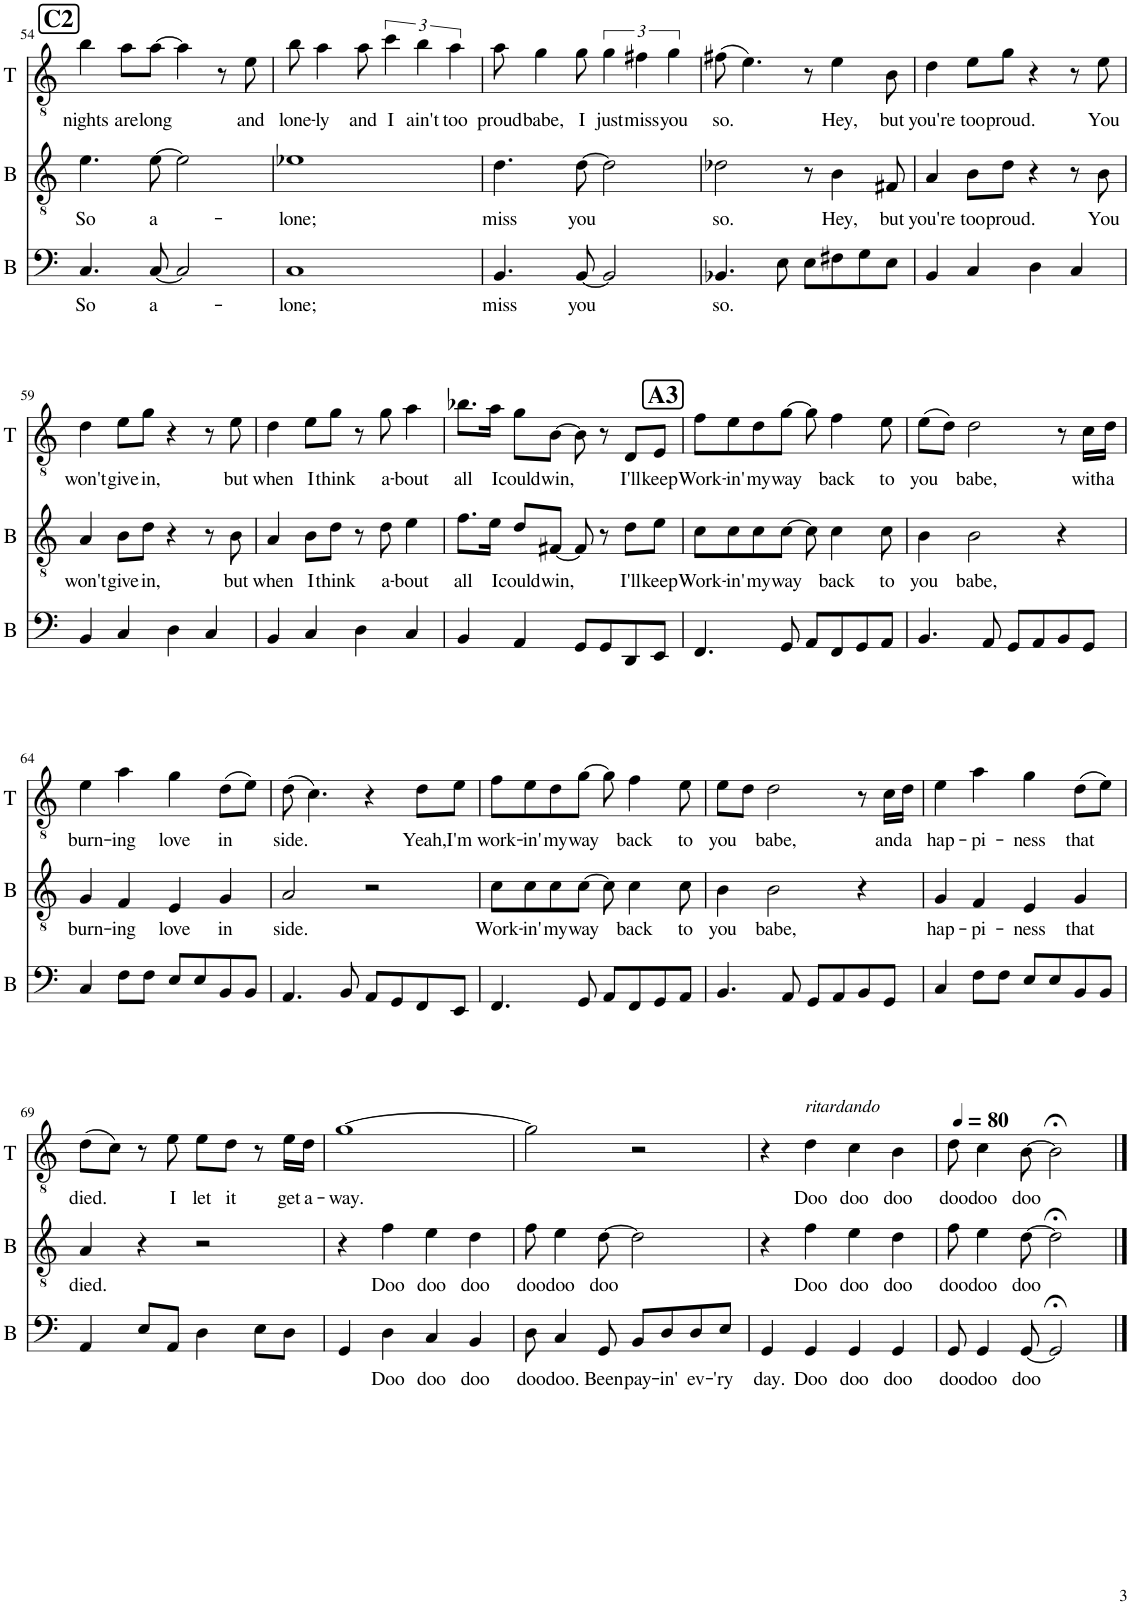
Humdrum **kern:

**kern	**text	**kern	**text	**kern	**text
*part3	*part3	*part2	*part2	*part1	*part1
*staff3	*staff3	*staff2	*staff2	*staff1	*staff1
*I"Bass	*	*I"Baritone	*	*I"Tenor	*
*I'B	*	*I'B	*	*I'T	*
!!LO:PB:g=z
*clefF4	*	*clefGv2	*	*clefGv2	*
*k[]	*	*k[]	*	*k[]	*
*M4/4	*	*M4/4	*	*M4/4	*
!!LO:REH:place=s1:a:B:cj:fs=14:t=C2
=54	=54	=54	=54	=54	=54
!	!LO:LY:b	!	!LO:LY:b	!	!LO:LY:b
4.C/	So	4.e\	So	4b\	nights
!	!	!	!	!	!LO:LY:b
.	.	.	.	8a\L	are
!	!LO:LY:b	!	!LO:LY:b	!	!LO:LY:b
[8C/	a-	[8e\	a-	[8a\J	long
2C/]	.	2e\]	.	4a\]	.
.	.	.	.	8r	.
!	!	!	!	!	!LO:LY:b
.	.	.	.	8e\	and
=55	=55	=55	=55	=55	=55
!	!LO:LY:b	!	!LO:LY:b	!	!LO:LY:b
1C	-lone;	1e-X	-lone;	8b\	lone-
!	!	!	!	!	!LO:LY:b
.	.	.	.	4a\	-ly
!	!	!	!	!	!LO:LY:b
.	.	.	.	8a\	and
!	!	!	!	!	!LO:LY:b
.	.	.	.	6cc\	I
!	!	!	!	!	!LO:LY:b
.	.	.	.	6b\	ain't
!	!	!	!	!	!LO:LY:b
.	.	.	.	6a\	too
=56	=56	=56	=56	=56	=56
!	!LO:LY:b	!	!LO:LY:b	!	!LO:LY:b
4.BB/	miss	4.d\	miss	8a\	proud
!	!	!	!	!	!LO:LY:b
.	.	.	.	4g\	babe,
!	!LO:LY:b	!	!LO:LY:b	!	!LO:LY:b
[8BB/	you	[8d\	you	8g\	I
!	!	!	!	!	!LO:LY:b
2BB/]	.	2d\]	.	6g\	just
!	!	!	!	!	!LO:LY:b
.	.	.	.	6f#X\	miss
!	!	!	!	!	!LO:LY:b
.	.	.	.	6g\	you
=57	=57	=57	=57	=57	=57
!	!LO:LY:b	!	!LO:LY:b	!	!LO:LY:b
4.BB-X/	so.	2d-X\	so.	(8f#X\	so.
.	.	.	.	4.e\)	.
8E\	.	.	.	.	.
8E\L	.	8r	.	8r	.
!	!	!	!LO:LY:b	!	!LO:LY:b
8F#X\	.	4B\	Hey,	4e\	Hey,
8G\	.	.	.	.	.
!	!	!	!LO:LY:b	!	!LO:LY:b
8E\J	.	8F#X/	but	8B\	but
=58	=58	=58	=58	=58	=58
!	!	!	!LO:LY:b	!	!LO:LY:b
4BB/	.	4A/	you're	4d\	you're
!	!	!	!LO:LY:b	!	!LO:LY:b
4C/	.	8B\L	too	8e\L	too
!	!	!	!LO:LY:b	!	!LO:LY:b
.	.	8d\J	proud.	8g\J	proud.
4D\	.	4r	.	4r	.
4C/	.	8r	.	8r	.
!	!	!	!LO:LY:b	!	!LO:LY:b
.	.	8B\	You	8e\	You
!!LO:LB:g=z
=59	=59	=59	=59	=59	=59
!	!	!	!LO:LY:b	!	!LO:LY:b
4BB/	.	4A/	won't	4d\	won't
!	!	!	!LO:LY:b	!	!LO:LY:b
4C/	.	8B\L	give	8e\L	give
!	!	!	!LO:LY:b	!	!LO:LY:b
.	.	8d\J	in,	8g\J	in,
4D\	.	4r	.	4r	.
4C/	.	8r	.	8r	.
!	!	!	!LO:LY:b	!	!LO:LY:b
.	.	8B\	but	8e\	but
=60	=60	=60	=60	=60	=60
!	!	!	!LO:LY:b	!	!LO:LY:b
4BB/	.	4A/	when	4d\	when
!	!	!	!LO:LY:b	!	!LO:LY:b
4C/	.	8B\L	I	8e\L	I
!	!	!	!LO:LY:b	!	!LO:LY:b
.	.	8d\J	think	8g\J	think
4D\	.	8r	.	8r	.
!	!	!	!LO:LY:b	!	!LO:LY:b
.	.	8d\	a-	8g\	a-
!	!	!	!LO:LY:b	!	!LO:LY:b
4C/	.	4e\	-bout	4a\	-bout
=61	=61	=61	=61	=61	=61
!	!	!	!LO:LY:b	!	!LO:LY:b
4BB/	.	8.f\L	all	8.b-X\L	all
!	!	!	!LO:LY:b	!	!LO:LY:b
.	.	16e\Jk	I	16a\Jk	I
!	!	!	!LO:LY:b	!	!LO:LY:b
4AA/	.	8d/L	could	8g\L	could
!	!	!	!LO:LY:b	!	!LO:LY:b
.	.	[8F#X/J	win,	[8B\J	win,
8GG/L	.	8F#/]	.	8B\]	.
8GG/	.	8r	.	8r	.
!	!	!	!LO:LY:b	!	!LO:LY:b
8DD/	.	8d\L	I'll	8D/L	I'll
!	!	!	!LO:LY:b	!	!LO:LY:b
8EE/J	.	8e\J	keep	8E/J	keep
!!LO:REH:place=s1:a:B:cj:fs=14:t=A3
=62	=62	=62	=62	=62	=62
!	!	!	!LO:LY:b	!	!LO:LY:b
4.FF/	.	8c\L	Work-	8f\L	Work-
!	!	!	!LO:LY:b	!	!LO:LY:b
.	.	8c\	-in'	8e\	-in'
!	!	!	!LO:LY:b	!	!LO:LY:b
.	.	8c\	my	8d\	my
!	!	!	!LO:LY:b	!	!LO:LY:b
8GG/	.	[8c\J	way	[8g\J	way
8AA/L	.	8c\]	.	8g\]	.
!	!	!	!LO:LY:b	!	!LO:LY:b
8FF/	.	4c\	back	4f\	back
8GG/	.	.	.	.	.
!	!	!	!LO:LY:b	!	!LO:LY:b
8AA/J	.	8c\	to	8e\	to
=63	=63	=63	=63	=63	=63
!	!	!	!LO:LY:b	!	!LO:LY:b
4.BB/	.	4B\	you	(8e\L	you
.	.	.	.	8d\J)	.
!	!	!	!LO:LY:b	!	!LO:LY:b
.	.	2B\	babe,	2d\	babe,
8AA/	.	.	.	.	.
8GG/L	.	.	.	.	.
8AA/	.	.	.	.	.
8BB/	.	4r	.	8r	.
!	!	!	!	!	!LO:LY:b
8GG/J	.	.	.	16c\LL	with
!	!	!	!	!	!LO:LY:b
.	.	.	.	16d\JJ	a
!!LO:LB:g=z
=64	=64	=64	=64	=64	=64
!	!	!	!LO:LY:b	!	!LO:LY:b
4C/	.	4G/	burn-	4e\	burn-
!	!	!	!LO:LY:b	!	!LO:LY:b
8F\L	.	4F/	-ing	4a\	-ing
8F\J	.	.	.	.	.
!	!	!	!LO:LY:b	!	!LO:LY:b
8E/L	.	4E/	love	4g\	love
8E/	.	.	.	.	.
!	!	!	!LO:LY:b	!	!LO:LY:b
8BB/	.	4G/	in	(8d\L	in
8BB/J	.	.	.	8e\J)	.
=65	=65	=65	=65	=65	=65
!	!	!	!LO:LY:b	!	!LO:LY:b
4.AA/	.	2A/	side.	(8d\	side.
.	.	.	.	4.c\)	.
8BB/	.	.	.	.	.
8AA/L	.	2r	.	4r	.
8GG/	.	.	.	.	.
!	!	!	!	!	!LO:LY:b
8FF/	.	.	.	8d\L	Yeah,
!	!	!	!	!	!LO:LY:b
8EE/J	.	.	.	8e\J	I'm
=66	=66	=66	=66	=66	=66
!	!	!	!LO:LY:b	!	!LO:LY:b
4.FF/	.	8c\L	Work-	8f\L	work-
!	!	!	!LO:LY:b	!	!LO:LY:b
.	.	8c\	-in'	8e\	-in'
!	!	!	!LO:LY:b	!	!LO:LY:b
.	.	8c\	my	8d\	my
!	!	!	!LO:LY:b	!	!LO:LY:b
8GG/	.	[8c\J	way	[8g\J	way
8AA/L	.	8c\]	.	8g\]	.
!	!	!	!LO:LY:b	!	!LO:LY:b
8FF/	.	4c\	back	4f\	back
8GG/	.	.	.	.	.
!	!	!	!LO:LY:b	!	!LO:LY:b
8AA/J	.	8c\	to	8e\	to
=67	=67	=67	=67	=67	=67
!	!	!	!LO:LY:b	!	!LO:LY:b
4.BB/	.	4B\	you	8e\L	you
.	.	.	.	8d\J	.
!	!	!	!LO:LY:b	!	!LO:LY:b
.	.	2B\	babe,	2d\	babe,
8AA/	.	.	.	.	.
8GG/L	.	.	.	.	.
8AA/	.	.	.	.	.
8BB/	.	4r	.	8r	.
!	!	!	!	!	!LO:LY:b
8GG/J	.	.	.	16c\LL	and
!	!	!	!	!	!LO:LY:b
.	.	.	.	16d\JJ	a
=68	=68	=68	=68	=68	=68
!	!	!	!LO:LY:b	!	!LO:LY:b
4C/	.	4G/	hap-	4e\	hap-
!	!	!	!LO:LY:b	!	!LO:LY:b
8F\L	.	4F/	-pi-	4a\	-pi-
8F\J	.	.	.	.	.
!	!	!	!LO:LY:b	!	!LO:LY:b
8E/L	.	4E/	-ness	4g\	-ness
8E/	.	.	.	.	.
!	!	!	!LO:LY:b	!	!LO:LY:b
8BB/	.	4G/	that	(8d\L	that
8BB/J	.	.	.	8e\J)	.
!!LO:LB:g=z
=69	=69	=69	=69	=69	=69
!	!	!	!LO:LY:b	!	!LO:LY:b
4AA/	.	4A/	died.	(8d\L	died.
.	.	.	.	8c\J)	.
8E/L	.	4r	.	8r	.
!	!	!	!	!	!LO:LY:b
8AA/J	.	.	.	8e\	I
!	!	!	!	!	!LO:LY:b
4D\	.	2r	.	8e\L	let
!	!	!	!	!	!LO:LY:b
.	.	.	.	8d\J	it
8E\L	.	.	.	8r	.
!	!	!	!	!	!LO:LY:b
8D\J	.	.	.	16e\LL	get
!	!	!	!	!	!LO:LY:b
.	.	.	.	16d\JJ	a-
=70	=70	=70	=70	=70	=70
!	!	!	!	!	!LO:LY:b
4GG/	.	4r	.	[1g	-way.
!	!LO:LY:b	!	!LO:LY:b	!	!
4D\	Doo	4f\	Doo	.	.
!	!LO:LY:b	!	!LO:LY:b	!	!
4C/	doo	4e\	doo	.	.
!	!LO:LY:b	!	!LO:LY:b	!	!
4BB/	doo	4d\	doo	.	.
=71	=71	=71	=71	=71	=71
!	!LO:LY:b	!	!LO:LY:b	!	!
8D\	doo	8f\	doo	2g\]	.
!	!LO:LY:b	!	!LO:LY:b	!	!
4C/	doo.	4e\	doo	.	.
!	!LO:LY:b	!	!LO:LY:b	!	!
8GG/	Been	[8d\	doo	.	.
!	!LO:LY:b	!	!	!	!
8BB/L	pay-	2d\]	.	2r	.
!	!LO:LY:b	!	!	!	!
8D/	-in'	.	.	.	.
!	!LO:LY:b	!	!	!	!
8D/	ev-	.	.	.	.
!	!LO:LY:b	!	!	!	!
8E/J	-'ry	.	.	.	.
=72	=72	=72	=72	=72	=72
!	!LO:LY:b	!	!	!	!
4GG/	day.	4r	.	4r	.
!	!	!	!	!LO:TX:a:i:t=ritardando	!
!	!LO:LY:b	!	!LO:LY:b	!	!LO:LY:b
4GG/	Doo	4f\	Doo	4d\	Doo
!	!LO:LY:b	!	!LO:LY:b	!	!LO:LY:b
4GG/	doo	4e\	doo	4c\	doo
!	!LO:LY:b	!	!LO:LY:b	!	!LO:LY:b
4GG/	doo	4d\	doo	4B\	doo
=73	=73	=73	=73	=73	=73
*	*	*	*	*MM80	*
!	!LO:LY:b	!	!LO:LY:b	!	!LO:LY:b
8GG/	doo	8f\	doo	8d\	doo
!	!LO:LY:b	!	!LO:LY:b	!	!LO:LY:b
4GG/	doo	4e\	doo	4c\	doo
!	!LO:LY:b	!	!LO:LY:b	!	!LO:LY:b
[8GG/	doo	[8d\	doo	[8B\	doo
2GG;</]	.	2d;<\]	.	2B;<\]	.
==	==	==	==	==	==
*-	*-	*-	*-	*-	*-
